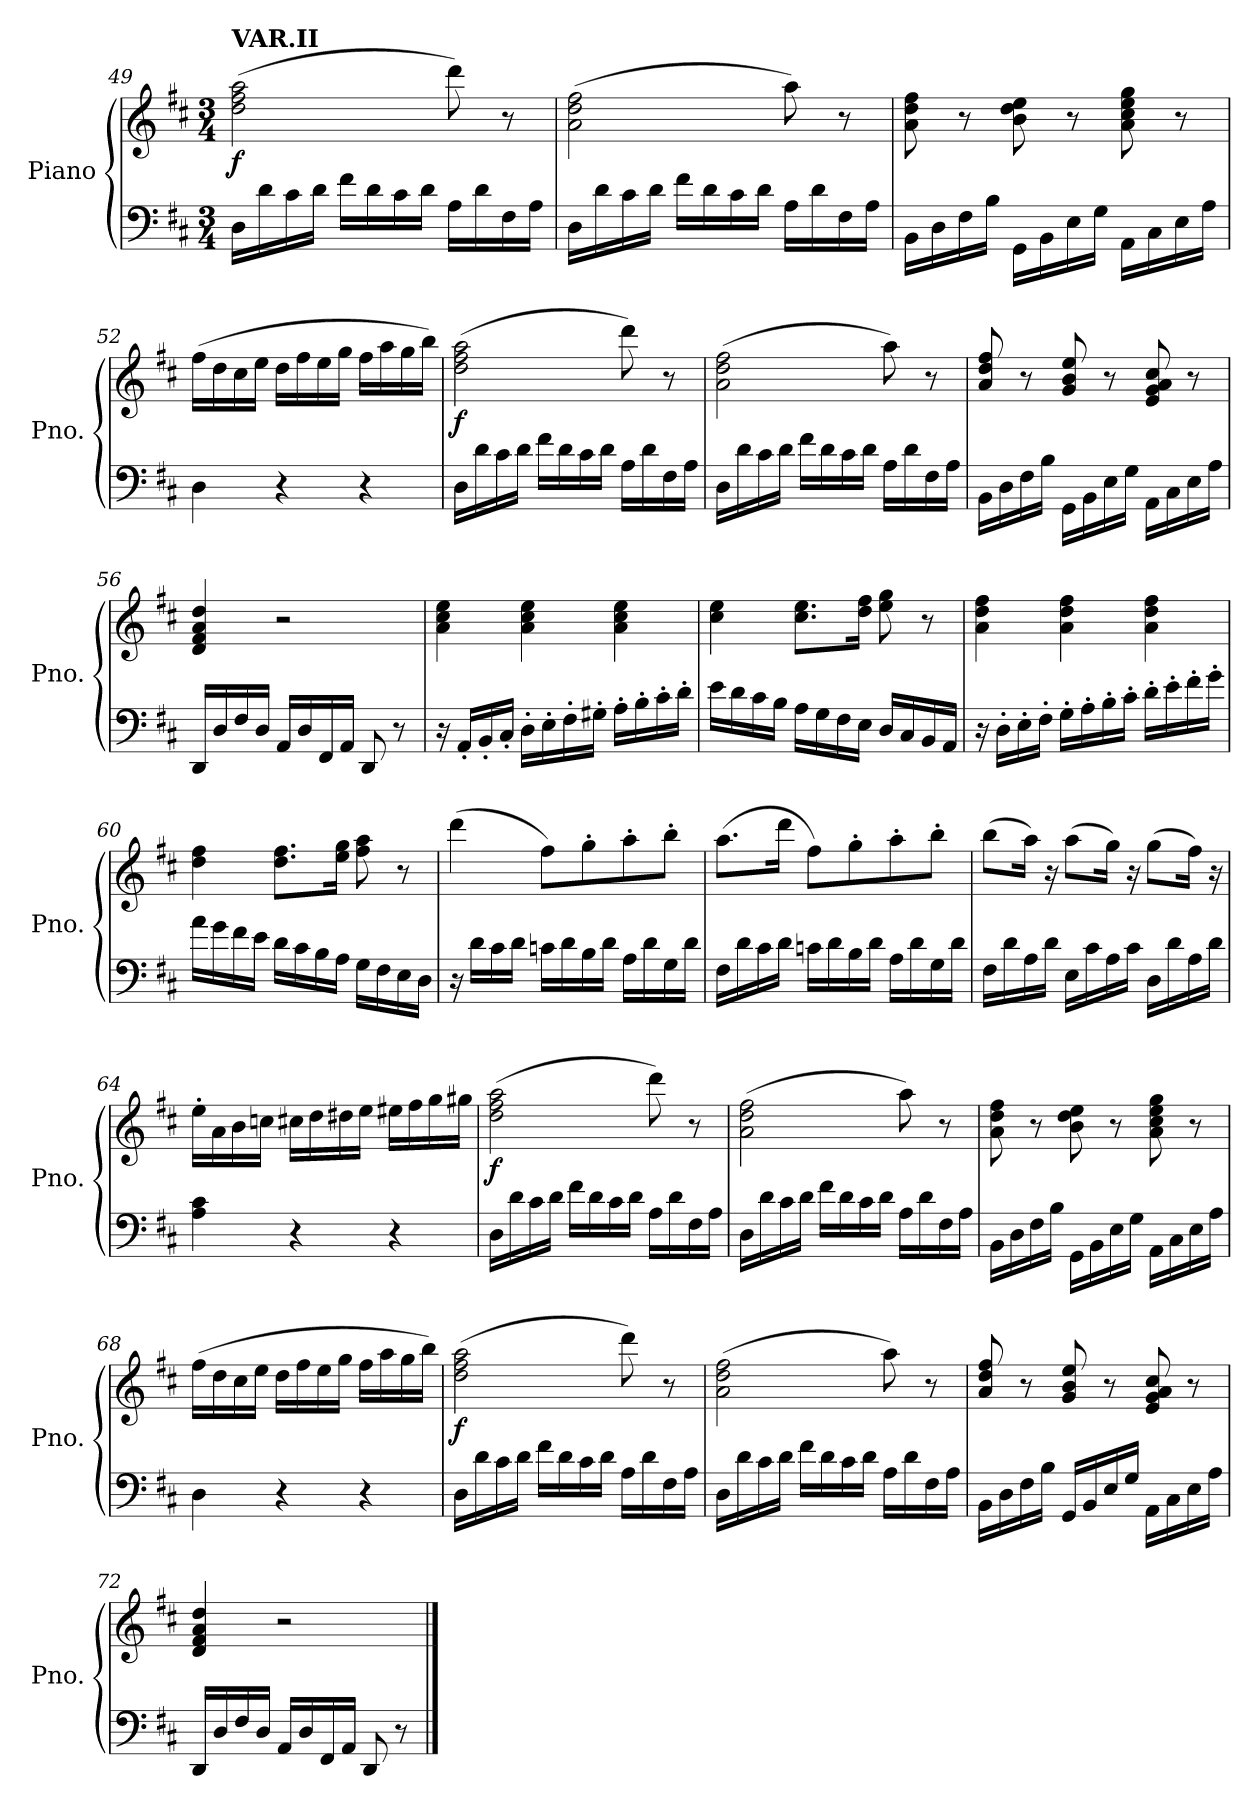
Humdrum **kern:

**kern	**kern	**dynam
*part1	*part1	*part1
*staff2	*staff1	*staff1/2
*I"Piano	*	*
*I'Pno.	*	*
!!LO:LB:g=z
*clefF4	*clefG2	*
*k[f#c#]	*k[f#c#]	*
*M3/4	*M3/4	*
=49	=49	=49
!	!LO:TX:B:t=VAR.II	!
!	!	!LO:DY:b
16D\LL	(>2dd\ 2ff#\ 2aa\	f
16d\	.	.
16c#\	.	.
16d\JJ	.	.
16f#\LL	.	.
16d\	.	.
16c#\	.	.
16d\JJ	.	.
16A\LL	8ddd\)	.
16d\	.	.
16F#\	8r	.
16A\JJ	.	.
=50	=50	=50
16D\LL	(>2a\ 2dd\ 2ff#\	.
16d\	.	.
16c#\	.	.
16d\JJ	.	.
16f#\LL	.	.
16d\	.	.
16c#\	.	.
16d\JJ	.	.
16A\LL	8aa\)	.
16d\	.	.
16F#\	8r	.
16A\JJ	.	.
=51	=51	=51
16BB\LL	8a\ 8dd\ 8ff#\	.
16D\	.	.
16F#\	8r	.
16B\JJ	.	.
16GG\LL	8b\ 8dd\ 8ee\	.
16BB\	.	.
16E\	8r	.
16G\JJ	.	.
16AA\LL	8a\ 8cc#\ 8ee\ 8gg\	.
16C#\	.	.
16E\	8r	.
16A\JJ	.	.
=52	=52	=52
4D\	(>16ff#\LL	.
.	16dd\	.
.	16cc#\	.
.	16ee\JJ	.
4r	16dd\LL	.
.	16ff#\	.
.	16ee\	.
.	16gg\JJ	.
4r	16ff#\LL	.
.	16aa\	.
.	16gg\	.
.	16bb\JJ)	.
!!LO:LB:g=z
=53	=53	=53
!	!	!LO:DY:b
16D\LL	(>2dd\ 2ff#\ 2aa\	f
16d\	.	.
16c#\	.	.
16d\JJ	.	.
16f#\LL	.	.
16d\	.	.
16c#\	.	.
16d\JJ	.	.
16A\LL	8ddd\)	.
16d\	.	.
16F#\	8r	.
16A\JJ	.	.
=54	=54	=54
16D\LL	(>2a\ 2dd\ 2ff#\	.
16d\	.	.
16c#\	.	.
16d\JJ	.	.
16f#\LL	.	.
16d\	.	.
16c#\	.	.
16d\JJ	.	.
16A\LL	8aa\)	.
16d\	.	.
16F#\	8r	.
16A\JJ	.	.
=55	=55	=55
16BB\LL	8a/ 8dd/ 8ff#/	.
16D\	.	.
16F#\	8r	.
16B\JJ	.	.
16GG\LL	8g/ 8b/ 8ee/	.
16BB\	.	.
16E\	8r	.
16G\JJ	.	.
16AA\LL	8e/ 8g/ 8a/ 8cc#/	.
16C#\	.	.
16E\	8r	.
16A\JJ	.	.
=56	=56	=56
16DD/LL	4d/ 4f#/ 4a/ 4dd/	.
16D/	.	.
16F#/	.	.
16D/JJ	.	.
16AA/LL	2r	.
16D/	.	.
16FF#/	.	.
16AA/JJ	.	.
8DD/	.	.
8r	.	.
!!LO:LB:g=z
=57	=57	=57
16r	4a\ 4cc#\ 4ee\	.
16AA'/LL	.	.
16BB'/	.	.
16C#'/JJ	.	.
16D'\LL	4a\ 4cc#\ 4ee\	.
16E'\	.	.
16F#'\	.	.
16G#X'\JJ	.	.
16A'\LL	4a\ 4cc#\ 4ee\	.
16B'\	.	.
16c#'\	.	.
16d'\JJ	.	.
=58	=58	=58
16e\LL	4cc#\ 4ee\	.
16d\	.	.
16c#\	.	.
16B\JJ	.	.
16A\LL	8.cc#\ 8.ee\L	.
16G\	.	.
16F#\	.	.
16E\JJ	16dd\ 16ff#\Jk	.
16D/LL	8ee\ 8gg\	.
16C#/	.	.
16BB/	8r	.
16AA/JJ	.	.
=59	=59	=59
16r	4a\ 4dd\ 4ff#\	.
16D'\LL	.	.
16E'\	.	.
16F#'\JJ	.	.
16G'\LL	4a\ 4dd\ 4ff#\	.
16A'\	.	.
16B'\	.	.
16c#'\JJ	.	.
16d'\LL	4a\ 4dd\ 4ff#\	.
16e'\	.	.
16f#'\	.	.
16g'\JJ	.	.
=60	=60	=60
16a\LL	4dd\ 4ff#\	.
16g\	.	.
16f#\	.	.
16e\JJ	.	.
16d\LL	8.dd\ 8.ff#\L	.
16c#\	.	.
16B\	.	.
16A\JJ	16ee\ 16gg\Jk	.
16G\LL	8ff#\ 8aa\	.
16F#\	.	.
16E\	8r	.
16D\JJ	.	.
!!LO:LB:g=z
=61	=61	=61
16r	(>4ddd\	.
16d\LL	.	.
16c#\	.	.
16d\JJ	.	.
16cn\LL	8ff#\L)	.
16d\	.	.
16B\	8gg'\	.
16d\JJ	.	.
16A\LL	8aa'\	.
16d\	.	.
16G\	8bb'\J	.
16d\JJ	.	.
=62	=62	=62
16F#\LL	(>8.aa\L	.
16d\	.	.
16c#\	.	.
16d\JJ	16ddd\Jk	.
16cn\LL	8ff#\L)	.
16d\	.	.
16B\	8gg'\	.
16d\JJ	.	.
16A\LL	8aa'\	.
16d\	.	.
16G\	8bb'\J	.
16d\JJ	.	.
=63	=63	=63
16F#\LL	(>8bb\L	.
16d\	.	.
16A\	16aa\Jk)	.
16d\JJ	16r	.
16E\LL	(>8aa\L	.
16c#\	.	.
16A\	16gg\Jk)	.
16c#\JJ	16r	.
16D\LL	(>8gg\L	.
16d\	.	.
16A\	16ff#\Jk)	.
16d\JJ	16r	.
=64	=64	=64
4A\ 4c#\	16ee'\LL	.
.	16a\	.
.	16b\	.
.	16ccn\JJ	.
4r	16cc#X\LL	.
.	16dd\	.
.	16dd#X\	.
.	16ee\JJ	.
4r	16ee#X\LL	.
.	16ff#\	.
.	16gg\	.
.	16gg#X\JJ	.
!!LO:LB:g=z
=65	=65	=65
!	!	!LO:DY:b
16D\LL	(>2dd\ 2ff#\ 2aa\	f
16d\	.	.
16c#\	.	.
16d\JJ	.	.
16f#\LL	.	.
16d\	.	.
16c#\	.	.
16d\JJ	.	.
16A\LL	8ddd\)	.
16d\	.	.
16F#\	8r	.
16A\JJ	.	.
=66	=66	=66
16D\LL	(>2a\ 2dd\ 2ff#\	.
16d\	.	.
16c#\	.	.
16d\JJ	.	.
16f#\LL	.	.
16d\	.	.
16c#\	.	.
16d\JJ	.	.
16A\LL	8aa\)	.
16d\	.	.
16F#\	8r	.
16A\JJ	.	.
=67	=67	=67
16BB\LL	8a\ 8dd\ 8ff#\	.
16D\	.	.
16F#\	8r	.
16B\JJ	.	.
16GG\LL	8b\ 8dd\ 8ee\	.
16BB\	.	.
16E\	8r	.
16G\JJ	.	.
16AA\LL	8a\ 8cc#\ 8ee\ 8gg\	.
16C#\	.	.
16E\	8r	.
16A\JJ	.	.
=68	=68	=68
4D\	(>16ff#\LL	.
.	16dd\	.
.	16cc#\	.
.	16ee\JJ	.
4r	16dd\LL	.
.	16ff#\	.
.	16ee\	.
.	16gg\JJ	.
4r	16ff#\LL	.
.	16aa\	.
.	16gg\	.
.	16bb\JJ)	.
!!LO:LB:g=z
=69	=69	=69
!	!	!LO:DY:b
16D\LL	(>2dd\ 2ff#\ 2aa\	f
16d\	.	.
16c#\	.	.
16d\JJ	.	.
16f#\LL	.	.
16d\	.	.
16c#\	.	.
16d\JJ	.	.
16A\LL	8ddd\)	.
16d\	.	.
16F#\	8r	.
16A\JJ	.	.
=70	=70	=70
16D\LL	(>2a\ 2dd\ 2ff#\	.
16d\	.	.
16c#\	.	.
16d\JJ	.	.
16f#\LL	.	.
16d\	.	.
16c#\	.	.
16d\JJ	.	.
16A\LL	8aa\)	.
16d\	.	.
16F#\	8r	.
16A\JJ	.	.
=71	=71	=71
16BB\LL	8a/ 8dd/ 8ff#/	.
16D\	.	.
16F#\	8r	.
16B\JJ	.	.
16GG/LL	8g/ 8b/ 8ee/	.
16BB/	.	.
16E/	8r	.
16G/JJ	.	.
16AA\LL	8e/ 8g/ 8a/ 8cc#/	.
16C#\	.	.
16E\	8r	.
16A\JJ	.	.
=72	=72	=72
16DD/LL	4d/ 4f#/ 4a/ 4dd/	.
16D/	.	.
16F#/	.	.
16D/JJ	.	.
16AA/LL	2r	.
16D/	.	.
16FF#/	.	.
16AA/JJ	.	.
8DD/	.	.
8r	.	.
==	==	==
*-	*-	*-
